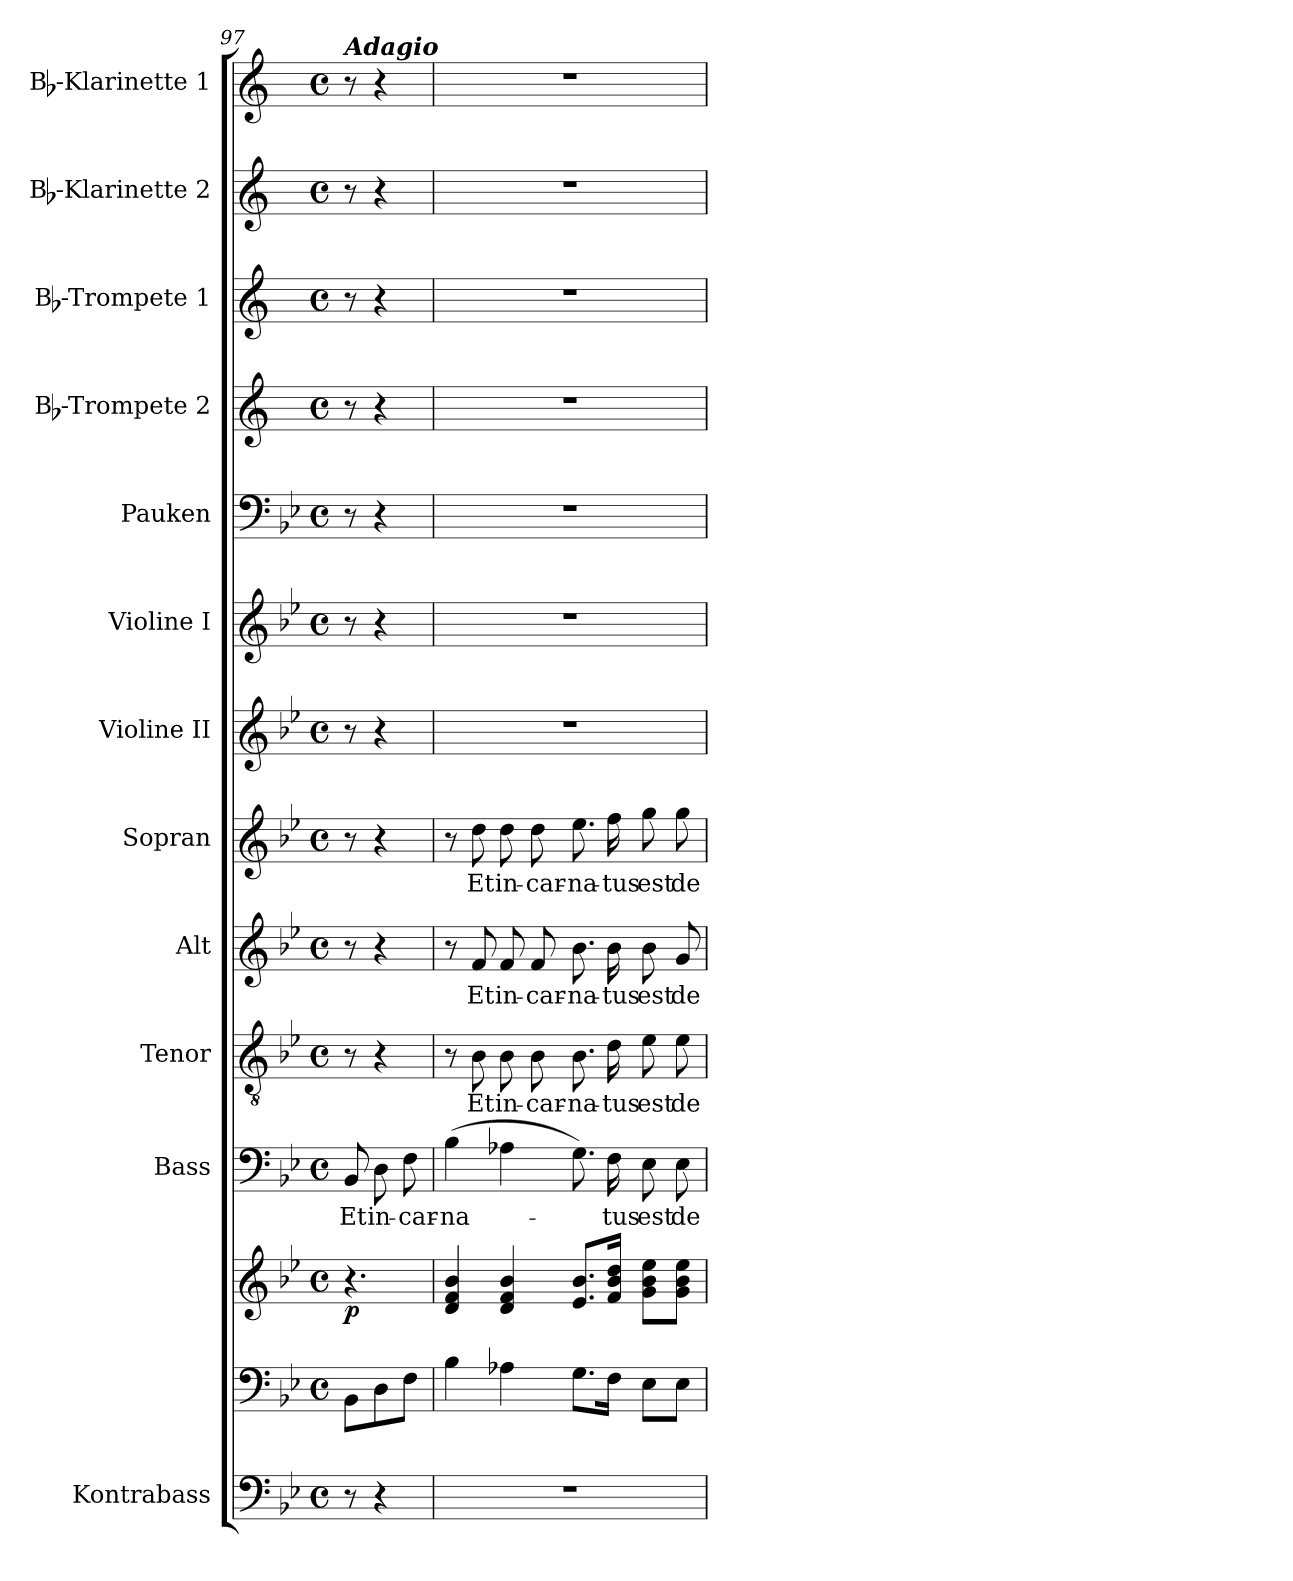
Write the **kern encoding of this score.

**kern	**kern	**kern	**dynam	**kern	**text	**kern	**text	**kern	**text	**kern	**text	**kern	**kern	**kern	**kern	**kern	**kern	**kern
*part13	*part12	*part12	*part12	*part11	*part11	*part10	*part10	*part9	*part9	*part8	*part8	*part7	*part6	*part5	*part4	*part3	*part2	*part1
*staff14	*staff13	*staff12	*staff12/13	*staff11	*staff11	*staff10	*staff10	*staff9	*staff9	*staff8	*staff8	*staff7	*staff6	*staff5	*staff4	*staff3	*staff2	*staff1
*I"Kontrabass	*	*	*	*I"Bass	*	*I"Tenor	*	*I"Alt	*	*I"Sopran	*	*I"Violine II	*I"Violine I	*I"Pauken	*I"Bb-Trompete 2	*I"Bb-Trompete 1	*I"Bb-Klarinette 2	*I"Bb-Klarinette 1
*I'Kb.	*	*	*	*I'B.	*	*I'T.	*	*I'A.	*	*I'S.	*	*I'Vl. II	*I'Vl. I	*I'Pk.	*I'Bb Trp. 2	*I'Bb Trp. 1	*I'Bb Kl. 2	*I'Bb Kl. 1
*clefF4	*clefF4	*clefG2	*	*clefF4	*	*clefGv2	*	*clefG2	*	*clefG2	*	*clefG2	*clefG2	*clefF4	*clefG2	*clefG2	*clefG2	*clefG2
*ITrd7c12	*	*	*	*	*	*	*	*	*	*	*	*	*	*	*ITrd1c2	*ITrd1c2	*ITrd1c2	*ITrd1c2
*k[b-e-]	*k[b-e-]	*k[b-e-]	*	*k[b-e-]	*	*k[b-e-]	*	*k[b-e-]	*	*k[b-e-]	*	*k[b-e-]	*k[b-e-]	*k[b-e-]	*k[b-e-]	*k[b-e-]	*k[b-e-]	*k[b-e-]
*B-:	*B-:	*B-:	*	*B-:	*	*B-:	*	*B-:	*	*B-:	*	*B-:	*B-:	*B-:	*B-:	*B-:	*B-:	*B-:
*M4/4	*M4/4	*M4/4	*	*M4/4	*	*M4/4	*	*M4/4	*	*M4/4	*	*M4/4	*M4/4	*M4/4	*M4/4	*M4/4	*M4/4	*M4/4
*met(c)	*met(c)	*met(c)	*	*met(c)	*	*met(c)	*	*met(c)	*	*met(c)	*	*met(c)	*met(c)	*met(c)	*met(c)	*met(c)	*met(c)	*met(c)
=97	=97	=97	=97	=97	=97	=97	=97	=97	=97	=97	=97	=97	=97	=97	=97	=97	=97	=97
!	!	!	!	!	!	!	!	!	!	!	!	!	!	!	!	!	!	!LO:TX:a:Bi:t=Adagio
!	!	!	!LO:DY:b	!	!LO:LY:b	!	!	!	!	!	!	!	!	!	!	!	!	!
8r	8BB-\L	4.r	p	8BB-/	Et	8r	.	8r	.	8r	.	8r	8r	8r	8r	8r	8r	8r
!	!	!	!	!	!LO:LY:b	!	!	!	!	!	!	!	!	!	!	!	!	!
4r	8D\	.	.	8D\	in-	4r	.	4r	.	4r	.	4r	4r	4r	4r	4r	4r	4r
!	!	!	!	!	!LO:LY:b	!	!	!	!	!	!	!	!	!	!	!	!	!
.	8F\J	.	.	8F\	-car-	.	.	.	.	.	.	.	.	.	.	.	.	.
=98	=98	=98	=98	=98	=98	=98	=98	=98	=98	=98	=98	=98	=98	=98	=98	=98	=98	=98
!	!	!	!	!	!LO:LY:b	!	!	!	!	!	!	!	!	!	!	!	!	!
1r	4B-\	4d/ 4f/ 4b-/	.	(>4B-\	-na-	8r	.	8r	.	8r	.	1r	1r	1r	1r	1r	1r	1r
!	!	!	!	!	!	!	!LO:LY:b	!	!LO:LY:b	!	!LO:LY:b	!	!	!	!	!	!	!
.	.	.	.	.	.	8B-\	Et	8f/	Et	8dd\	Et	.	.	.	.	.	.	.
!	!	!	!	!	!	!	!LO:LY:b	!	!LO:LY:b	!	!LO:LY:b	!	!	!	!	!	!	!
.	4A-X\	4d/ 4f/ 4b-/	.	4A-X\	.	8B-\	in-	8f/	in-	8dd\	in-	.	.	.	.	.	.	.
!	!	!	!	!	!	!	!LO:LY:b	!	!LO:LY:b	!	!LO:LY:b	!	!	!	!	!	!	!
.	.	.	.	.	.	8B-\	-car-	8f/	-car-	8dd\	-car-	.	.	.	.	.	.	.
!	!	!	!	!	!	!	!LO:LY:b	!	!LO:LY:b	!	!LO:LY:b	!	!	!	!	!	!	!
.	8.G\L	8.e-/ 8.b-/L	.	8.G\)	.	8.B-\	-na-	8.b-\	-na-	8.ee-\	-na-	.	.	.	.	.	.	.
!	!	!	!	!	!LO:LY:b	!	!LO:LY:b	!	!LO:LY:b	!	!LO:LY:b	!	!	!	!	!	!	!
.	16F\Jk	16f/ 16b-/ 16dd/Jk	.	16F\	-tus	16d\	-tus	16b-\	-tus	16ff\	-tus	.	.	.	.	.	.	.
!	!	!	!	!	!LO:LY:b	!	!LO:LY:b	!	!LO:LY:b	!	!LO:LY:b	!	!	!	!	!	!	!
.	8E-\L	8g\ 8b-\ 8ee-\L	.	8E-\	est	8e-\	est	8b-\	est	8gg\	est	.	.	.	.	.	.	.
!	!	!	!	!	!LO:LY:b	!	!LO:LY:b	!	!LO:LY:b	!	!LO:LY:b	!	!	!	!	!	!	!
.	8E-\J	8g\ 8b-\ 8ee-\J	.	8E-\	de	8e-\	de	8g/	de	8gg\	de	.	.	.	.	.	.	.
=	=	=	=	=	=	=	=	=	=	=	=	=	=	=	=	=	=	=
*-	*-	*-	*-	*-	*-	*-	*-	*-	*-	*-	*-	*-	*-	*-	*-	*-	*-	*-
